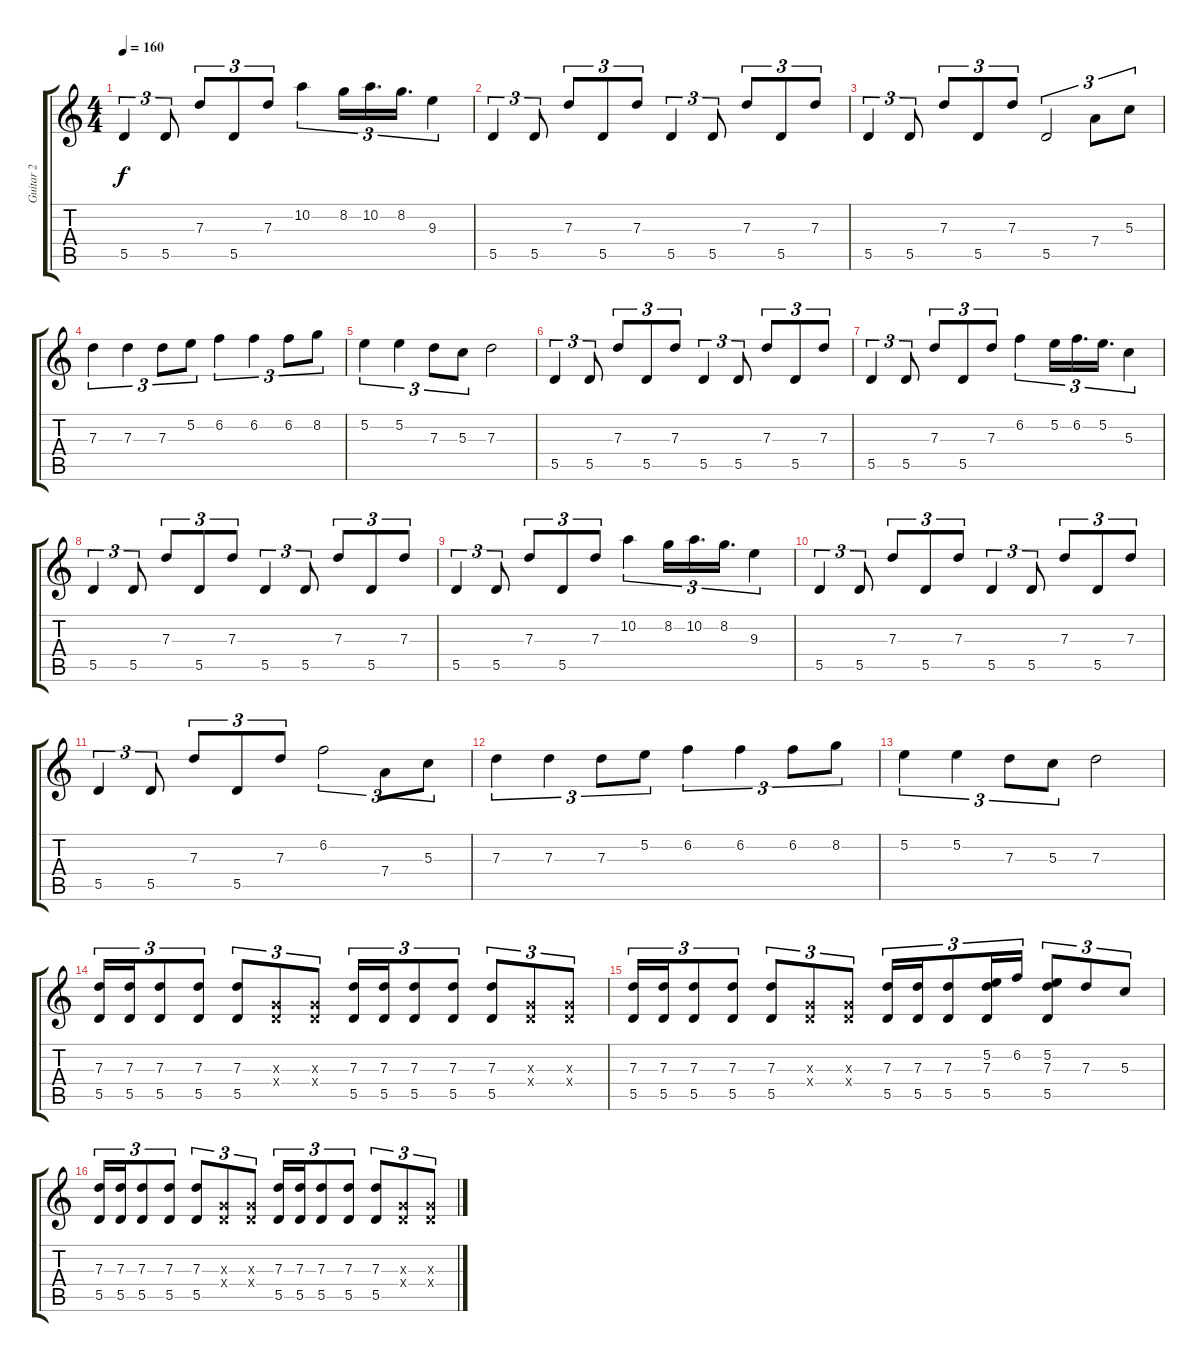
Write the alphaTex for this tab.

\track ("Guitar 2" "Guitar 2") {instrument acousticguitarnylon}
\staff {score tabs}
\tuning (E4 B3 G3 D3 A2 D2) {hide}
\ts (4 4)
\tempo 160
\clef g2
\ks c
5.5.4{tu (3 2) dy f} 5.5.8{tu (3 2)} 7.3.8{tu (3 2)} 5.5.8{tu (3 2)} 7.3.8{tu (3 2)} 10.2.4{tu (3 2)} 8.2.16{tu (3 2)} 10.2.16{d tu (3 2)} 8.2.16{d tu (3 2)} 9.3.4{tu (3 2)} |
5.5.4{tu (3 2)} 5.5.8{tu (3 2)} 7.3.8{tu (3 2)} 5.5.8{tu (3 2)} 7.3.8{tu (3 2)} 5.5.4{tu (3 2)} 5.5.8{tu (3 2)} 7.3.8{tu (3 2)} 5.5.8{tu (3 2)} 7.3.8{tu (3 2)} |
5.5.4{tu (3 2)} 5.5.8{tu (3 2)} 7.3.8{tu (3 2)} 5.5.8{tu (3 2)} 7.3.8{tu (3 2)} 5.5.2{tu (3 2)} 7.4.8{tu (3 2)} 5.3.8{tu (3 2)} |
7.3.4{tu (3 2)} 7.3.4{tu (3 2)} 7.3.8{tu (3 2)} 5.2.8{tu (3 2)} 6.2.4{tu (3 2)} 6.2.4{tu (3 2)} 6.2.8{tu (3 2)} 8.2.8{tu (3 2)} |
5.2.4{tu (3 2)} 5.2.4{tu (3 2)} 7.3.8{tu (3 2)} 5.3.8{tu (3 2)} 7.3.2 |
5.5.4{tu (3 2)} 5.5.8{tu (3 2)} 7.3.8{tu (3 2)} 5.5.8{tu (3 2)} 7.3.8{tu (3 2)} 5.5.4{tu (3 2)} 5.5.8{tu (3 2)} 7.3.8{tu (3 2)} 5.5.8{tu (3 2)} 7.3.8{tu (3 2)} |
5.5.4{tu (3 2)} 5.5.8{tu (3 2)} 7.3.8{tu (3 2)} 5.5.8{tu (3 2)} 7.3.8{tu (3 2)} 6.2.4{tu (3 2)} 5.2.16{tu (3 2)} 6.2.16{d tu (3 2)} 5.2.16{d tu (3 2)} 5.3.4{tu (3 2)} |
5.5.4{tu (3 2)} 5.5.8{tu (3 2)} 7.3.8{tu (3 2)} 5.5.8{tu (3 2)} 7.3.8{tu (3 2)} 5.5.4{tu (3 2)} 5.5.8{tu (3 2)} 7.3.8{tu (3 2)} 5.5.8{tu (3 2)} 7.3.8{tu (3 2)} |
5.5.4{tu (3 2)} 5.5.8{tu (3 2)} 7.3.8{tu (3 2)} 5.5.8{tu (3 2)} 7.3.8{tu (3 2)} 10.2.4{tu (3 2)} 8.2.16{tu (3 2)} 10.2.16{d tu (3 2)} 8.2.16{d tu (3 2)} 9.3.4{tu (3 2)} |
5.5.4{tu (3 2)} 5.5.8{tu (3 2)} 7.3.8{tu (3 2)} 5.5.8{tu (3 2)} 7.3.8{tu (3 2)} 5.5.4{tu (3 2)} 5.5.8{tu (3 2)} 7.3.8{tu (3 2)} 5.5.8{tu (3 2)} 7.3.8{tu (3 2)} |
5.5.4{tu (3 2)} 5.5.8{tu (3 2)} 7.3.8{tu (3 2)} 5.5.8{tu (3 2)} 7.3.8{tu (3 2)} 6.2.2{tu (3 2)} 7.4.8{tu (3 2)} 5.3.8{tu (3 2)} |
7.3.4{tu (3 2)} 7.3.4{tu (3 2)} 7.3.8{tu (3 2)} 5.2.8{tu (3 2)} 6.2.4{tu (3 2)} 6.2.4{tu (3 2)} 6.2.8{tu (3 2)} 8.2.8{tu (3 2)} |
5.2.4{tu (3 2)} 5.2.4{tu (3 2)} 7.3.8{tu (3 2)} 5.3.8{tu (3 2)} 7.3.2 |
(7.3 5.5).16{tu (3 2)} (7.3 5.5).16{tu (3 2)} (7.3 5.5).8{tu (3 2)} (7.3 5.5).8{tu (3 2)} (7.3 5.5).8{tu (3 2)} (0.3{x} 0.4{x}).8{tu (3 2)} (0.3{x} 0.4{x}).8{tu (3 2)} (7.3 5.5).16{tu (3 2)} (7.3 5.5).16{tu (3 2)} (7.3 5.5).8{tu (3 2)} (7.3 5.5).8{tu (3 2)} (7.3 5.5).8{tu (3 2)} (0.3{x} 0.4{x}).8{tu (3 2)} (0.3{x} 0.4{x}).8{tu (3 2)} |
(7.3 5.5).16{tu (3 2)} (7.3 5.5).16{tu (3 2)} (7.3 5.5).8{tu (3 2)} (7.3 5.5).8{tu (3 2)} (7.3 5.5).8{tu (3 2)} (0.3{x} 0.4{x}).8{tu (3 2)} (0.3{x} 0.4{x}).8{tu (3 2)} (7.3 5.5).16{tu (3 2)} (7.3 5.5).16{tu (3 2)} (7.3 5.5).8{tu (3 2)} (5.2 7.3 5.5).16{tu (3 2)} 6.2.16{tu (3 2)} (5.2 7.3 5.5).8{tu (3 2)} 7.3.8{tu (3 2)} 5.3.8{tu (3 2)} |
(7.3 5.5).16{tu (3 2)} (7.3 5.5).16{tu (3 2)} (7.3 5.5).8{tu (3 2)} (7.3 5.5).8{tu (3 2)} (7.3 5.5).8{tu (3 2)} (0.3{x} 0.4{x}).8{tu (3 2)} (0.3{x} 0.4{x}).8{tu (3 2)} (7.3 5.5).16{tu (3 2)} (7.3 5.5).16{tu (3 2)} (7.3 5.5).8{tu (3 2)} (7.3 5.5).8{tu (3 2)} (7.3 5.5).8{tu (3 2)} (0.3{x} 0.4{x}).8{tu (3 2)} (0.3{x} 0.4{x}).8{tu (3 2)}
